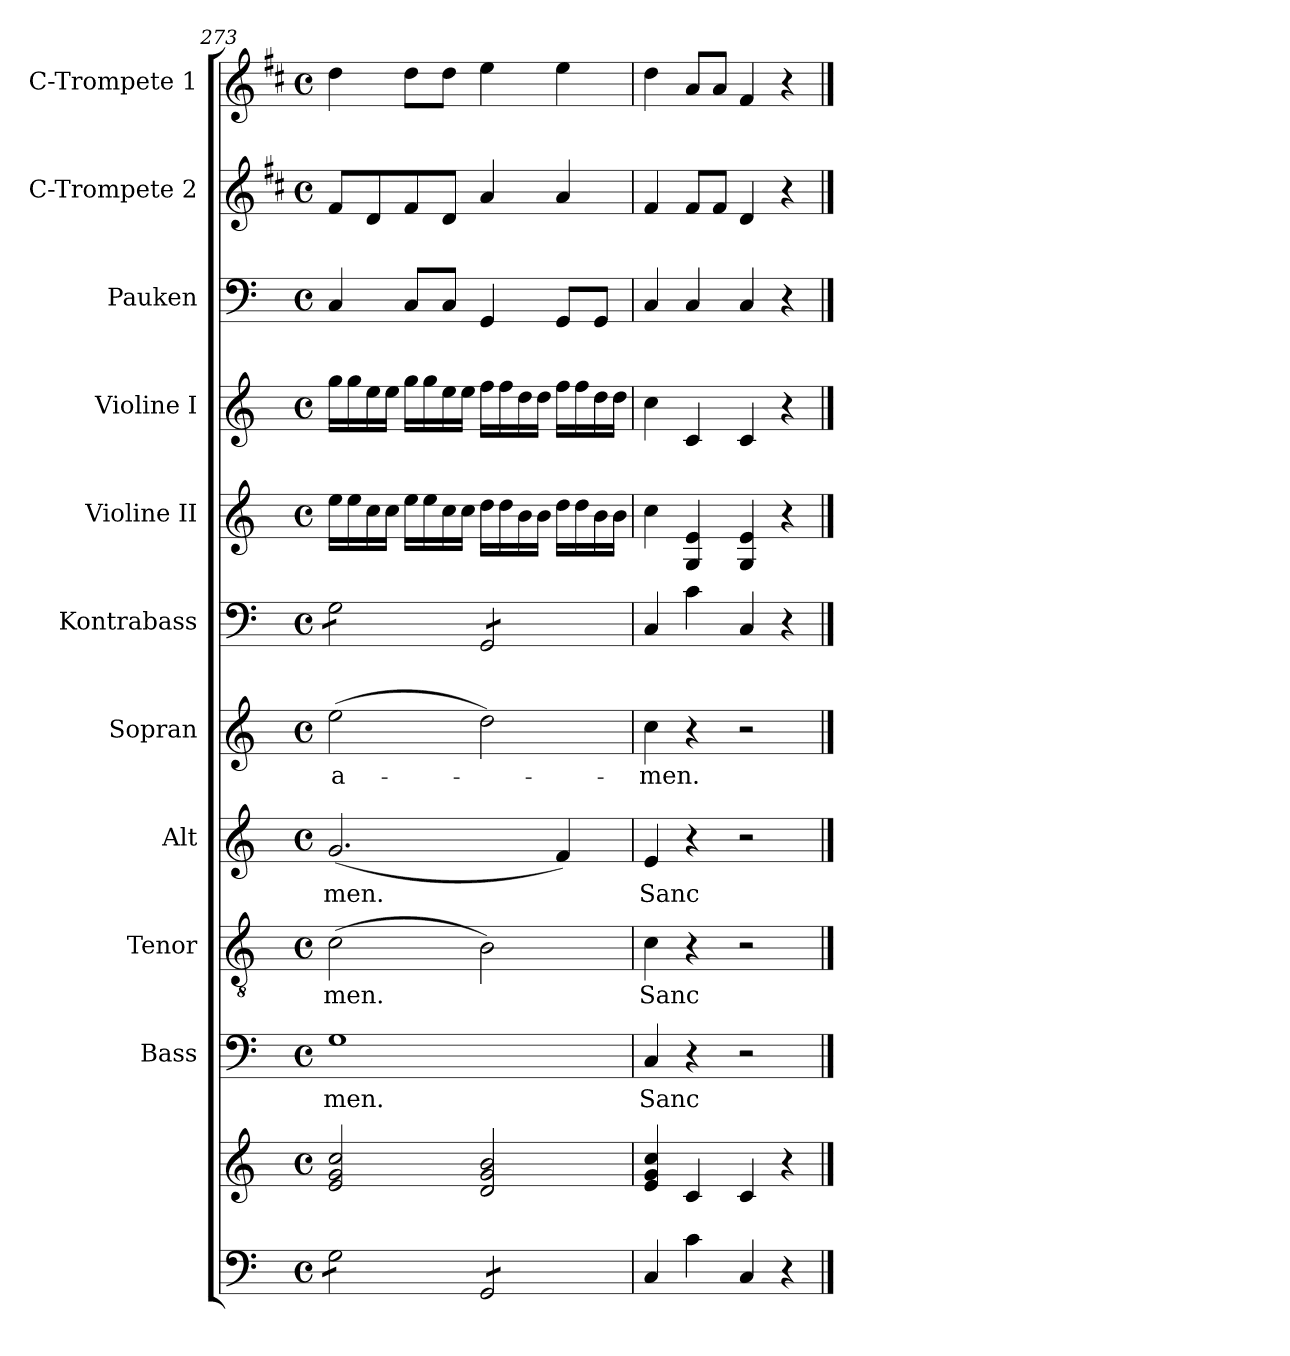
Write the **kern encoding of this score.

**kern	**kern	**kern	**text	**kern	**text	**kern	**text	**kern	**text	**kern	**kern	**kern	**kern	**kern	**kern
*part11	*part11	*part10	*part10	*part9	*part9	*part8	*part8	*part7	*part7	*part6	*part5	*part4	*part3	*part2	*part1
*staff12	*staff11	*staff10	*staff10	*staff9	*staff9	*staff8	*staff8	*staff7	*staff7	*staff6	*staff5	*staff4	*staff3	*staff2	*staff1
*	*	*I"Bass	*	*I"Tenor	*	*I"Alt	*	*I"Sopran	*	*I"Kontrabass	*I"Violine II	*I"Violine I	*I"Pauken	*I"C-Trompete 2	*I"C-Trompete 1
*	*	*I'B.	*	*I'T.	*	*I'A.	*	*I'S.	*	*I'Kb.	*I'Vl. II	*I'Vl. I	*I'Pk.	*I'C Trp. 2	*I'C Trp. 1
*clefF4	*clefG2	*clefF4	*	*clefGv2	*	*clefG2	*	*clefG2	*	*clefF4	*clefG2	*clefG2	*clefF4	*clefG2	*clefG2
*	*	*	*	*	*	*	*	*	*	*ITrd7c12	*	*	*	*ITrd1c2	*ITrd1c2
*k[]	*k[]	*k[]	*	*k[]	*	*k[]	*	*k[]	*	*k[]	*k[]	*k[]	*k[]	*k[]	*k[]
*C:	*C:	*C:	*	*C:	*	*C:	*	*C:	*	*C:	*C:	*C:	*C:	*C:	*C:
*M4/4	*M4/4	*M4/4	*	*M4/4	*	*M4/4	*	*M4/4	*	*M4/4	*M4/4	*M4/4	*M4/4	*M4/4	*M4/4
*met(c)	*met(c)	*met(c)	*	*met(c)	*	*met(c)	*	*met(c)	*	*met(c)	*met(c)	*met(c)	*met(c)	*met(c)	*met(c)
=273	=273	=273	=273	=273	=273	=273	=273	=273	=273	=273	=273	=273	=273	=273	=273
!	!	!	!LO:LY:b	!	!LO:LY:b	!	!LO:LY:b	!	!LO:LY:b	!	!	!	!	!	!
*tremolo	*	*	*	*	*	*	*	*	*	*	*	*	*	*	*
*	*	*	*	*	*	*	*	*	*	*tremolo	*	*	*	*	*
8G\L	2e/ 2g/ 2cc/	1G	-men.	(>2c\	-men.	(<2.g/	-men.	(>2ee\	a-	8GG\L	16ee\LL	16gg\LL	4C/	8e/L	4cc\
.	.	.	.	.	.	.	.	.	.	.	16ee\	16gg\	.	.	.
8G\	.	.	.	.	.	.	.	.	.	8GG\	16cc\	16ee\	.	8c/	.
.	.	.	.	.	.	.	.	.	.	.	16cc\JJ	16ee\JJ	.	.	.
8G\	.	.	.	.	.	.	.	.	.	8GG\	16ee\LL	16gg\LL	8C/L	8e/	8cc\L
.	.	.	.	.	.	.	.	.	.	.	16ee\	16gg\	.	.	.
8G\J	.	.	.	.	.	.	.	.	.	8GG\J	16cc\	16ee\	8C/J	8c/J	8cc\J
.	.	.	.	.	.	.	.	.	.	.	16cc\JJ	16ee\JJ	.	.	.
8GG/L	2d/ 2g/ 2b/	.	.	2B\)	.	.	.	2dd\)	.	8GGG/L	16dd\LL	16ff\LL	4GG/	4g/	4dd\
.	.	.	.	.	.	.	.	.	.	.	16dd\	16ff\	.	.	.
8GG/	.	.	.	.	.	.	.	.	.	8GGG/	16b\	16dd\	.	.	.
.	.	.	.	.	.	.	.	.	.	.	16b\JJ	16dd\JJ	.	.	.
8GG/	.	.	.	.	.	4f/)	.	.	.	8GGG/	16dd\LL	16ff\LL	8GG/L	4g/	4dd\
.	.	.	.	.	.	.	.	.	.	.	16dd\	16ff\	.	.	.
8GG/J	.	.	.	.	.	.	.	.	.	8GGG/J	16b\	16dd\	8GG/J	.	.
*	*	*	*	*	*	*	*	*	*	*Xtremolo	*	*	*	*	*
*Xtremolo	*	*	*	*	*	*	*	*	*	*	*	*	*	*	*
.	.	.	.	.	.	.	.	.	.	.	16b\JJ	16dd\JJ	.	.	.
=274	=274	=274	=274	=274	=274	=274	=274	=274	=274	=274	=274	=274	=274	=274	=274
!	!	!	!LO:LY:b	!	!LO:LY:b	!	!LO:LY:b	!	!LO:LY:b	!	!	!	!	!	!
4C/	4e/ 4g/ 4cc/	4C/	Sanc-	4c\	Sanc-	4e/	Sanc-	4cc\	-men.	4CC/	4cc\	4cc\	4C/	4e/	4cc\
4c\	4c/	4r	.	4r	.	4r	.	4r	.	4C\	4G/ 4e/	4c/	4C/	8e/L	8g/L
.	.	.	.	.	.	.	.	.	.	.	.	.	.	8e/J	8g/J
4C/	4c/	2r	.	2r	.	2r	.	2r	.	4CC/	4G/ 4e/	4c/	4C/	4c/	4e/
4r	4r	.	.	.	.	.	.	.	.	4r	4r	4r	4r	4r	4r
==	==	==	==	==	==	==	==	==	==	==	==	==	==	==	==
*-	*-	*-	*-	*-	*-	*-	*-	*-	*-	*-	*-	*-	*-	*-	*-
